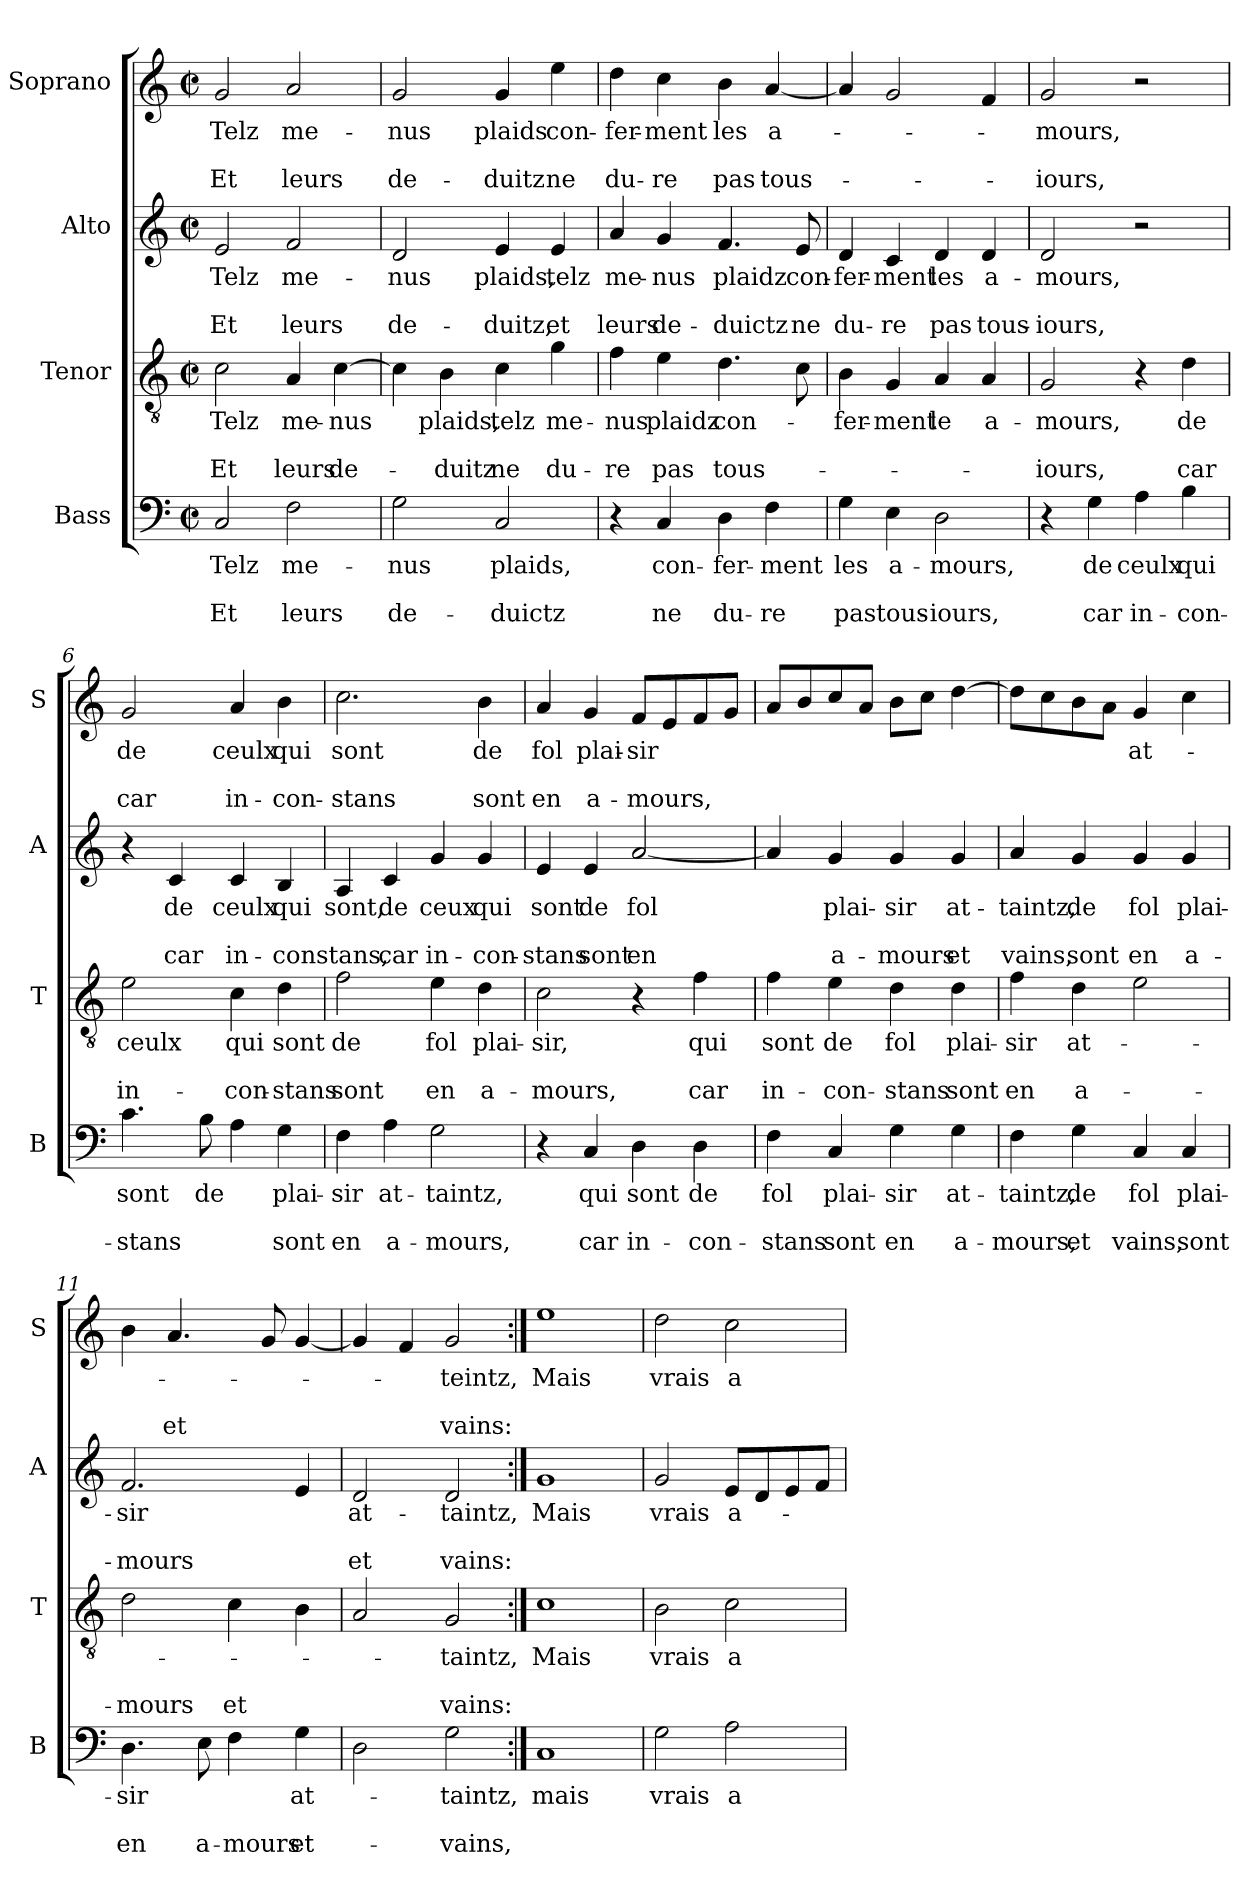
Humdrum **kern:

**kern	**text	**text	**text	**kern	**text	**text	**text	**kern	**text	**text	**text	**kern	**text	**text	**text
*part4	*part4	*part4	*part4	*part3	*part3	*part3	*part3	*part2	*part2	*part2	*part2	*part1	*part1	*part1	*part1
*staff4	*staff4	*staff4	*staff4	*staff3	*staff3	*staff3	*staff3	*staff2	*staff2	*staff2	*staff2	*staff1	*staff1	*staff1	*staff1
*I"Bass	*	*	*	*I"Tenor	*	*	*	*I"Alto	*	*	*	*I"Soprano	*	*	*
*I'B	*	*	*	*I'T	*	*	*	*I'A	*	*	*	*I'S	*	*	*
*clefF4	*	*	*	*clefGv2	*	*	*	*clefG2	*	*	*	*clefG2	*	*	*
*k[]	*	*	*	*k[]	*	*	*	*k[]	*	*	*	*k[]	*	*	*
*C:	*	*	*	*C:	*	*	*	*C:	*	*	*	*C:	*	*	*
*M2/2	*	*	*	*M2/2	*	*	*	*M2/2	*	*	*	*M2/2	*	*	*
*met(c|)	*	*	*	*met(c|)	*	*	*	*met(c|)	*	*	*	*met(c|)	*	*	*
=1	=1	=1	=1	=1	=1	=1	=1	=1	=1	=1	=1	=1	=1	=1	=1
!	!LO:LY:b	!	!LO:LY:b	!	!LO:LY:b	!	!LO:LY:b	!	!LO:LY:b	!	!LO:LY:b	!	!LO:LY:b	!	!LO:LY:b
2C/	Telz	.	Et	2c\	Telz	.	Et	2e/	Telz	.	Et	2g/	Telz	.	Et
!	!LO:LY:b	!	!LO:LY:b	!	!LO:LY:b	!	!LO:LY:b	!	!LO:LY:b	!	!LO:LY:b	!	!LO:LY:b	!	!LO:LY:b
2F\	me-	.	leurs	4A/	me-	.	leurs	2f/	me-	.	leurs	2a/	me-	.	leurs
!	!	!	!	!	!LO:LY:b	!	!LO:LY:b	!	!	!	!	!	!	!	!
.	.	.	.	[4c\	-nus	.	de-	.	.	.	.	.	.	.	.
=2	=2	=2	=2	=2	=2	=2	=2	=2	=2	=2	=2	=2	=2	=2	=2
!	!LO:LY:b	!	!LO:LY:b	!	!	!	!	!	!LO:LY:b	!	!LO:LY:b	!	!LO:LY:b	!	!LO:LY:b
2G\	-nus	.	de-	4c\]	.	.	.	2d/	-nus	.	de-	2g/	-nus	.	de-
!	!	!	!	!	!LO:LY:b	!	!LO:LY:b	!	!	!	!	!	!	!	!
.	.	.	.	4B\	plaids,	.	-duitz	.	.	.	.	.	.	.	.
!	!LO:LY:b	!	!LO:LY:b	!	!LO:LY:b	!	!LO:LY:b	!	!LO:LY:b	!	!LO:LY:b	!	!LO:LY:b	!	!LO:LY:b
2C/	plaids,	.	-duictz	4c\	telz	.	ne	4e/	plaids,	.	-duitz,	4g/	plaids	.	-duitz
!	!	!	!	!	!LO:LY:b	!	!LO:LY:b	!	!LO:LY:b	!	!LO:LY:b	!	!LO:LY:b	!	!LO:LY:b
.	.	.	.	4g\	me-	.	du-	4e/	telz	.	et	4ee\	con-	.	ne
=3	=3	=3	=3	=3	=3	=3	=3	=3	=3	=3	=3	=3	=3	=3	=3
!	!	!	!	!	!LO:LY:b	!	!LO:LY:b	!	!LO:LY:b	!	!LO:LY:b	!	!LO:LY:b	!	!LO:LY:b
4r	.	.	.	4f\	-nus	.	-re	4a/	me-	.	leurs	4dd\	-fer-	.	du-
!	!LO:LY:b	!	!LO:LY:b	!	!LO:LY:b	!	!LO:LY:b	!	!LO:LY:b	!	!LO:LY:b	!	!LO:LY:b	!	!LO:LY:b
4C/	con-	.	ne	4e\	plaidz	.	pas	4g/	-nus	.	de-	4cc\	-ment	.	-re
!	!LO:LY:b	!	!LO:LY:b	!	!LO:LY:b	!	!LO:LY:b	!	!LO:LY:b	!	!LO:LY:b	!	!LO:LY:b	!	!LO:LY:b
4D\	-fer-	.	du-	4.d\	con-	.	tous-	4.f/	plaidz	.	-duictz	4b\	les	.	pas
!	!LO:LY:b	!	!LO:LY:b	!	!	!	!	!	!	!	!	!	!LO:LY:b	!	!LO:LY:b
4F\	-ment	.	-re	.	.	.	.	.	.	.	.	[4a/	a-	.	tous-
!	!	!	!	!	!	!	!	!	!LO:LY:b	!	!LO:LY:b	!	!	!	!
.	.	.	.	8c\	.	.	.	8e/	con-	.	ne	.	.	.	.
=4	=4	=4	=4	=4	=4	=4	=4	=4	=4	=4	=4	=4	=4	=4	=4
!	!LO:LY:b	!	!LO:LY:b	!	!LO:LY:b	!	!	!	!LO:LY:b	!	!LO:LY:b	!	!	!	!
4G\	les	.	pas	4B\	-fer-	.	.	4d/	-fer-	.	du-	4a/]	.	.	.
!	!LO:LY:b	!	!LO:LY:b	!	!LO:LY:b	!	!	!	!LO:LY:b	!	!LO:LY:b	!	!	!	!
4E\	a-	.	tous-	4G/	-ment	.	.	4c/	-ment	.	-re	2g/	.	.	.
!	!LO:LY:b	!	!LO:LY:b	!	!LO:LY:b	!	!	!	!LO:LY:b	!	!LO:LY:b	!	!	!	!
2D\	-mours,	.	-iours,	4A/	le	.	.	4d/	les	.	pas	.	.	.	.
!	!	!	!	!	!LO:LY:b	!	!	!	!LO:LY:b	!	!LO:LY:b	!	!	!	!
.	.	.	.	4A/	a-	.	.	4d/	a-	.	tous-	4f/	.	.	.
=5	=5	=5	=5	=5	=5	=5	=5	=5	=5	=5	=5	=5	=5	=5	=5
!	!	!	!	!	!LO:LY:b	!	!LO:LY:b	!	!LO:LY:b	!	!LO:LY:b	!	!LO:LY:b	!	!LO:LY:b
4r	.	.	.	2G/	-mours,	.	-iours,	2d/	-mours,	.	-iours,	2g/	-mours,	.	-iours,
!	!LO:LY:b	!	!LO:LY:b	!	!	!	!	!	!	!	!	!	!	!	!
4G\	de	.	car	.	.	.	.	.	.	.	.	.	.	.	.
!	!LO:LY:b	!	!LO:LY:b	!	!	!	!	!	!	!	!	!	!	!	!
4A\	ceulx	.	in-	4r	.	.	.	2r	.	.	.	2r	.	.	.
!	!LO:LY:b	!	!LO:LY:b	!	!LO:LY:b	!	!LO:LY:b	!	!	!	!	!	!	!	!
4B\	qui	.	-con-	4d\	de	.	car	.	.	.	.	.	.	.	.
!!LO:LB:g=z
=6	=6	=6	=6	=6	=6	=6	=6	=6	=6	=6	=6	=6	=6	=6	=6
!	!LO:LY:b	!	!LO:LY:b	!	!LO:LY:b	!	!LO:LY:b	!	!	!	!	!	!LO:LY:b	!	!LO:LY:b
4.c\	sont	.	-stans	2e\	ceulx	.	in-	4r	.	.	.	2g/	de	.	car
!	!	!	!	!	!	!	!	!	!LO:LY:b	!	!LO:LY:b	!	!	!	!
.	.	.	.	.	.	.	.	4c/	de	.	car	.	.	.	.
!	!LO:LY:b	!	!	!	!	!	!	!	!	!	!	!	!	!	!
8B\	de	.	.	.	.	.	.	.	.	.	.	.	.	.	.
!	!	!	!	!	!LO:LY:b	!	!LO:LY:b	!	!LO:LY:b	!	!LO:LY:b	!	!LO:LY:b	!	!LO:LY:b
4A\	.	.	.	4c\	qui	.	-con-	4c/	ceulx	.	in-	4a/	ceulx	.	in-
!	!LO:LY:b	!	!LO:LY:b	!	!LO:LY:b	!	!LO:LY:b	!	!LO:LY:b	!	!LO:LY:b	!	!LO:LY:b	!	!LO:LY:b
4G\	plai-	.	sont	4d\	sont	.	-stans	4B/	qui	.	-con	4b\	qui	.	-con-
=7	=7	=7	=7	=7	=7	=7	=7	=7	=7	=7	=7	=7	=7	=7	=7
!	!LO:LY:b	!	!LO:LY:b	!	!LO:LY:b	!	!LO:LY:b	!	!LO:LY:b	!	!LO:LY:b	!	!LO:LY:b	!	!LO:LY:b
4F\	-sir	.	en	2f\	de	.	sont	4A/	sont,	.	stans,	2.cc\	sont	.	-stans
!	!LO:LY:b	!	!LO:LY:b	!	!	!	!	!	!LO:LY:b	!	!LO:LY:b	!	!	!	!
4A\	at-	.	a-	.	.	.	.	4c/	de	.	car	.	.	.	.
!	!LO:LY:b	!	!LO:LY:b	!	!LO:LY:b	!	!LO:LY:b	!	!LO:LY:b	!	!LO:LY:b	!	!	!	!
2G\	-taintz,	.	-mours,	4e\	fol	.	en	4g/	ceux	.	in-	.	.	.	.
!	!	!	!	!	!LO:LY:b	!	!LO:LY:b	!	!LO:LY:b	!	!LO:LY:b	!	!LO:LY:b	!	!LO:LY:b
.	.	.	.	4d\	plai-	.	a-	4g/	qui	.	-con-	4b\	de	.	sont
=8	=8	=8	=8	=8	=8	=8	=8	=8	=8	=8	=8	=8	=8	=8	=8
!	!	!	!	!	!LO:LY:b	!	!LO:LY:b	!	!LO:LY:b	!	!LO:LY:b	!	!LO:LY:b	!	!LO:LY:b
4r	.	.	.	2c\	-sir,	.	-mours,	4e/	sont	.	-stans	4a/	fol	.	en
!	!LO:LY:b	!	!LO:LY:b	!	!	!	!	!	!LO:LY:b	!	!LO:LY:b	!	!LO:LY:b	!	!LO:LY:b
4C/	qui	.	car	.	.	.	.	4e/	de	.	sont	4g/	plai-	.	a-
!	!LO:LY:b	!	!LO:LY:b	!	!	!	!	!	!LO:LY:b	!	!LO:LY:b	!	!LO:LY:b	!	!LO:LY:b
4D\	sont	.	in-	4r	.	.	.	[2a/	fol	.	en	8f/L	-sir	.	-mours,
.	.	.	.	.	.	.	.	.	.	.	.	8e/	.	.	.
!	!LO:LY:b	!	!LO:LY:b	!	!LO:LY:b	!	!LO:LY:b	!	!	!	!	!	!	!	!
4D\	de	.	-con-	4f\	qui	.	car	.	.	.	.	8f/	.	.	.
.	.	.	.	.	.	.	.	.	.	.	.	8g/J	.	.	.
=9	=9	=9	=9	=9	=9	=9	=9	=9	=9	=9	=9	=9	=9	=9	=9
!	!LO:LY:b	!	!LO:LY:b	!	!LO:LY:b	!	!LO:LY:b	!	!	!	!	!	!	!	!
4F\	fol	.	-stans	4f\	sont	.	in-	4a/]	.	.	.	8a/L	.	.	.
.	.	.	.	.	.	.	.	.	.	.	.	8b/	.	.	.
!	!LO:LY:b	!	!LO:LY:b	!	!LO:LY:b	!	!LO:LY:b	!	!LO:LY:b	!	!LO:LY:b	!	!	!	!
4C/	plai-	.	sont	4e\	de	.	-con-	4g/	plai-	.	a-	8cc/	.	.	.
.	.	.	.	.	.	.	.	.	.	.	.	8a/J	.	.	.
!	!LO:LY:b	!	!LO:LY:b	!	!LO:LY:b	!	!LO:LY:b	!	!LO:LY:b	!	!LO:LY:b	!	!	!	!
4G\	-sir	.	en	4d\	fol	.	-stans	4g/	-sir	.	-mours	8b\L	.	.	.
.	.	.	.	.	.	.	.	.	.	.	.	8cc\J	.	.	.
!	!LO:LY:b	!	!LO:LY:b	!	!LO:LY:b	!	!LO:LY:b	!	!LO:LY:b	!	!LO:LY:b	!	!	!	!
4G\	at-	.	a-	4d\	plai-	.	sont	4g/	at-	.	et	[4dd\	.	.	.
=10	=10	=10	=10	=10	=10	=10	=10	=10	=10	=10	=10	=10	=10	=10	=10
!	!LO:LY:b	!	!LO:LY:b	!	!LO:LY:b	!	!LO:LY:b	!	!LO:LY:b	!	!LO:LY:b	!	!	!	!
4F\	-taintz,	.	-mours,	4f\	-sir	.	en	4a/	-taintz,	.	vains,	8dd\L]	.	.	.
.	.	.	.	.	.	.	.	.	.	.	.	8cc\	.	.	.
!	!LO:LY:b	!	!LO:LY:b	!	!LO:LY:b	!	!LO:LY:b	!	!LO:LY:b	!	!LO:LY:b	!	!	!	!
4G\	de	.	et	4d\	at-	.	a-	4g/	de	.	sont	8b\	.	.	.
.	.	.	.	.	.	.	.	.	.	.	.	8a\J	.	.	.
!	!LO:LY:b	!	!LO:LY:b	!	!	!	!	!	!LO:LY:b	!	!LO:LY:b	!	!LO:LY:b	!	!
4C/	fol	.	vains,	2e\	.	.	.	4g/	fol	.	en	4g/	at-	.	.
!	!LO:LY:b	!	!LO:LY:b	!	!	!	!	!	!LO:LY:b	!	!LO:LY:b	!	!	!	!
4C/	plai-	.	sont	.	.	.	.	4g/	plai-	.	a-	4cc\	.	.	.
!!LO:PB:g=z
=11	=11	=11	=11	=11	=11	=11	=11	=11	=11	=11	=11	=11	=11	=11	=11
!	!LO:LY:b	!	!LO:LY:b	!	!	!	!LO:LY:b	!	!LO:LY:b	!	!LO:LY:b	!	!	!	!
4.D\	-sir	.	en	2d\	.	.	-mours	2.f/	-sir	.	-mours	4b\	.	.	.
!	!	!	!	!	!	!	!	!	!	!	!	!	!	!	!LO:LY:b
.	.	.	.	.	.	.	.	.	.	.	.	4.a/	.	.	et
!	!	!	!LO:LY:b	!	!	!	!	!	!	!	!	!	!	!	!
8E\	.	.	a-	.	.	.	.	.	.	.	.	.	.	.	.
!	!	!	!LO:LY:b	!	!	!	!LO:LY:b	!	!	!	!	!	!	!	!
4F\	.	.	-mours	4c\	.	.	et	.	.	.	.	.	.	.	.
.	.	.	.	.	.	.	.	.	.	.	.	8g/	.	.	.
!	!LO:LY:b	!	!LO:LY:b	!	!	!	!	!	!	!	!	!	!	!	!
4G\	at-	.	et-	4B\	.	.	.	4e/	.	.	.	[4g/	.	.	.
=12	=12	=12	=12	=12	=12	=12	=12	=12	=12	=12	=12	=12	=12	=12	=12
!	!	!	!	!	!	!	!	!	!LO:LY:b	!	!LO:LY:b	!	!	!	!
2D\	.	.	.	2A/	.	.	.	2d/	at-	.	et	4g/]	.	.	.
.	.	.	.	.	.	.	.	.	.	.	.	4f/	.	.	.
!	!LO:LY:b	!	!LO:LY:b	!	!LO:LY:b	!	!LO:LY:b	!	!LO:LY:b	!	!LO:LY:b	!	!LO:LY:b	!	!LO:LY:b
2G\	-taintz,	.	-vains,	2G/	-taintz,	.	vains:	2d/	-taintz,	.	vains:	2g/	-teintz,	.	vains:
=13:|!	=13:|!	=13:|!	=13:|!	=13:|!	=13:|!	=13:|!	=13:|!	=13:|!	=13:|!	=13:|!	=13:|!	=13:|!	=13:|!	=13:|!	=13:|!
!	!LO:LY:b	!	!	!	!LO:LY:b	!	!	!	!LO:LY:b	!	!	!	!LO:LY:b	!	!
1C	mais	.	.	1c	Mais	.	.	1g	Mais	.	.	1ee	Mais	.	.
=14	=14	=14	=14	=14	=14	=14	=14	=14	=14	=14	=14	=14	=14	=14	=14
!	!LO:LY:b	!	!	!	!LO:LY:b	!	!	!	!LO:LY:b	!	!	!	!LO:LY:b	!	!
2G\	vrais	.	.	2B\	vrais	.	.	2g/	vrais	.	.	2dd\	vrais	.	.
!	!LO:LY:b	!	!	!	!LO:LY:b	!	!	!	!LO:LY:b	!	!	!	!LO:LY:b	!	!
2A\	a-	.	.	2c\	a-	.	.	8e/L	a-	.	.	2cc\	a-	.	.
.	.	.	.	.	.	.	.	8d/	.	.	.	.	.	.	.
.	.	.	.	.	.	.	.	8e/	.	.	.	.	.	.	.
.	.	.	.	.	.	.	.	8f/J	.	.	.	.	.	.	.
=	=	=	=	=	=	=	=	=	=	=	=	=	=	=	=
*-	*-	*-	*-	*-	*-	*-	*-	*-	*-	*-	*-	*-	*-	*-	*-
